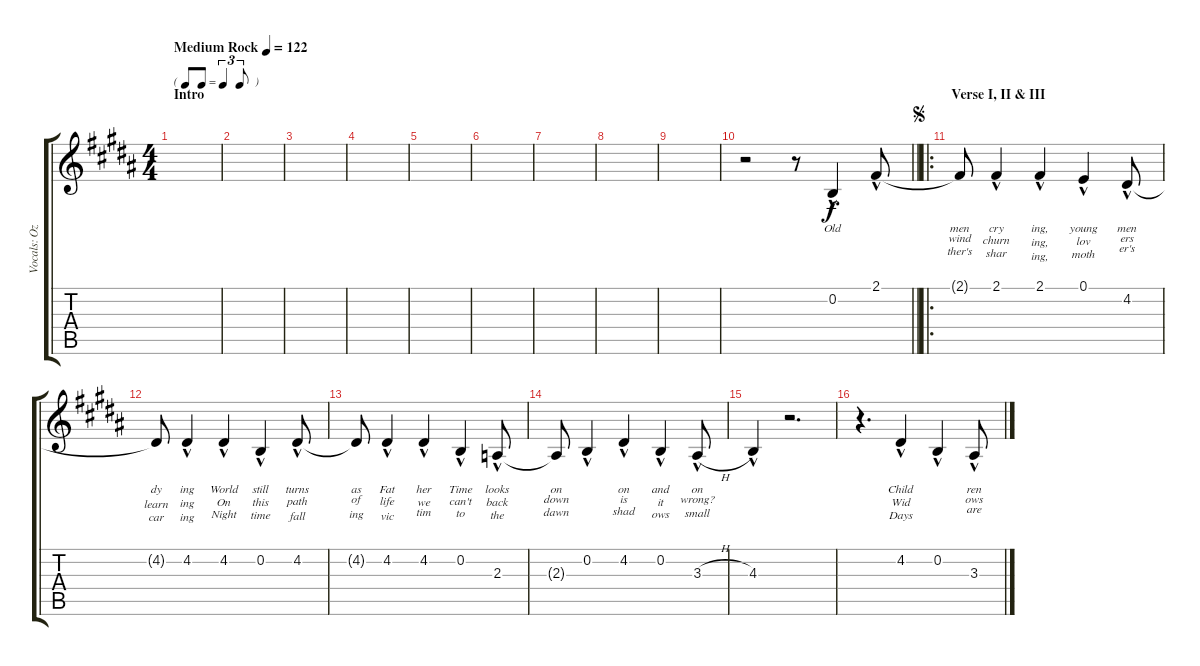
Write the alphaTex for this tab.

\track ("Vocals: Ozzy" "Vocals: Oz") {instrument lead2sawtooth}
\staff {score tabs}
\tuning (E4 B3 G3 D3 A2 E2) {hide}
\ts (4 4)
\tf triplet8th
\section ("" "Intro")
\tempo (122 "Medium Rock")
\clef g2
\ks b
|
|
|
|
|
|
|
|
|
\barLineRight lightlight
r.2 r.8 0.2{hac}.4{lyrics (0 "Old") lyrics (1 "") lyrics (2 "") lyrics (3 "") lyrics (4 "")} 2.1{hac}.8{lyrics (0 "") lyrics (1 "") lyrics (2 "") lyrics (3 "") lyrics (4 "")} |
\ro
\section ("" "Verse I, II & III")
\jump segno
2.1{t}.8{lyrics (0 "men") lyrics (1 "wind") lyrics (2 "ther's") lyrics (3 "") lyrics (4 "")} 2.1{hac}.4{lyrics (0 "cry") lyrics (1 "churn") lyrics (2 "shar") lyrics (3 "") lyrics (4 "")} 2.1{hac}.4{lyrics (0 "ing,") lyrics (1 "ing,") lyrics (2 "ing,") lyrics (3 "") lyrics (4 "")} 0.1{hac}.4{lyrics (0 "young") lyrics (1 "lov") lyrics (2 "moth") lyrics (3 "") lyrics (4 "")} 4.2{hac}.8{lyrics (0 "men") lyrics (1 "ers") lyrics (2 "er's") lyrics (3 "") lyrics (4 "")} |
4.2{t}.8{lyrics (0 "dy") lyrics (1 "learn") lyrics (2 "car") lyrics (3 "") lyrics (4 "")} 4.2{hac}.4{lyrics (0 "ing") lyrics (1 "ing") lyrics (2 "ing") lyrics (3 "") lyrics (4 "")} 4.2{hac}.4{lyrics (0 "World") lyrics (1 "On") lyrics (2 "Night") lyrics (3 "") lyrics (4 "")} 0.2{hac}.4{lyrics (0 "still") lyrics (1 "this") lyrics (2 "time") lyrics (3 "") lyrics (4 "")} 4.2{hac}.8{lyrics (0 "turns") lyrics (1 "path") lyrics (2 "fall") lyrics (3 "") lyrics (4 "")} |
4.2{t}.8{lyrics (0 "as") lyrics (1 "of") lyrics (2 "ing") lyrics (3 "") lyrics (4 "")} 4.2{hac}.4{lyrics (0 "Fat") lyrics (1 "life") lyrics (2 "vic") lyrics (3 "") lyrics (4 "")} 4.2{hac}.4{lyrics (0 "her") lyrics (1 "we") lyrics (2 "tim") lyrics (3 "") lyrics (4 "")} 0.2{hac}.4{lyrics (0 "Time") lyrics (1 "can't") lyrics (2 "to") lyrics (3 "") lyrics (4 "")} 2.3{hac}.8{lyrics (0 "looks") lyrics (1 "back") lyrics (2 "the") lyrics (3 "") lyrics (4 "")} |
2.3{t}.8{lyrics (0 "on") lyrics (1 "down") lyrics (2 "dawn") lyrics (3 "") lyrics (4 "")} 0.2{hac}.4{lyrics (0 "") lyrics (1 "") lyrics (2 "") lyrics (3 "") lyrics (4 "")} 4.2{hac}.4{lyrics (0 "on") lyrics (1 "is") lyrics (2 "shad") lyrics (3 "") lyrics (4 "")} 0.2{hac}.4{lyrics (0 "and") lyrics (1 "it") lyrics (2 "ows") lyrics (3 "") lyrics (4 "")} 3.3{h hac}.8{lyrics (0 "on") lyrics (1 "wrong?") lyrics (2 "small") lyrics (3 "") lyrics (4 "")} |
4.3{hac}.4{lyrics (0 "") lyrics (1 "") lyrics (2 "") lyrics (3 "") lyrics (4 "")} r.2{d} |
r.4{d} 4.2{hac}.4{lyrics (0 "Child") lyrics (1 "Wid") lyrics (2 "Days") lyrics (3 "") lyrics (4 "")} 0.2{hac}.4{lyrics (0 "") lyrics (1 "") lyrics (2 "") lyrics (3 "") lyrics (4 "")} 3.3{h hac}.8{lyrics (0 "ren") lyrics (1 "ows") lyrics (2 "are") lyrics (3 "") lyrics (4 "")}
